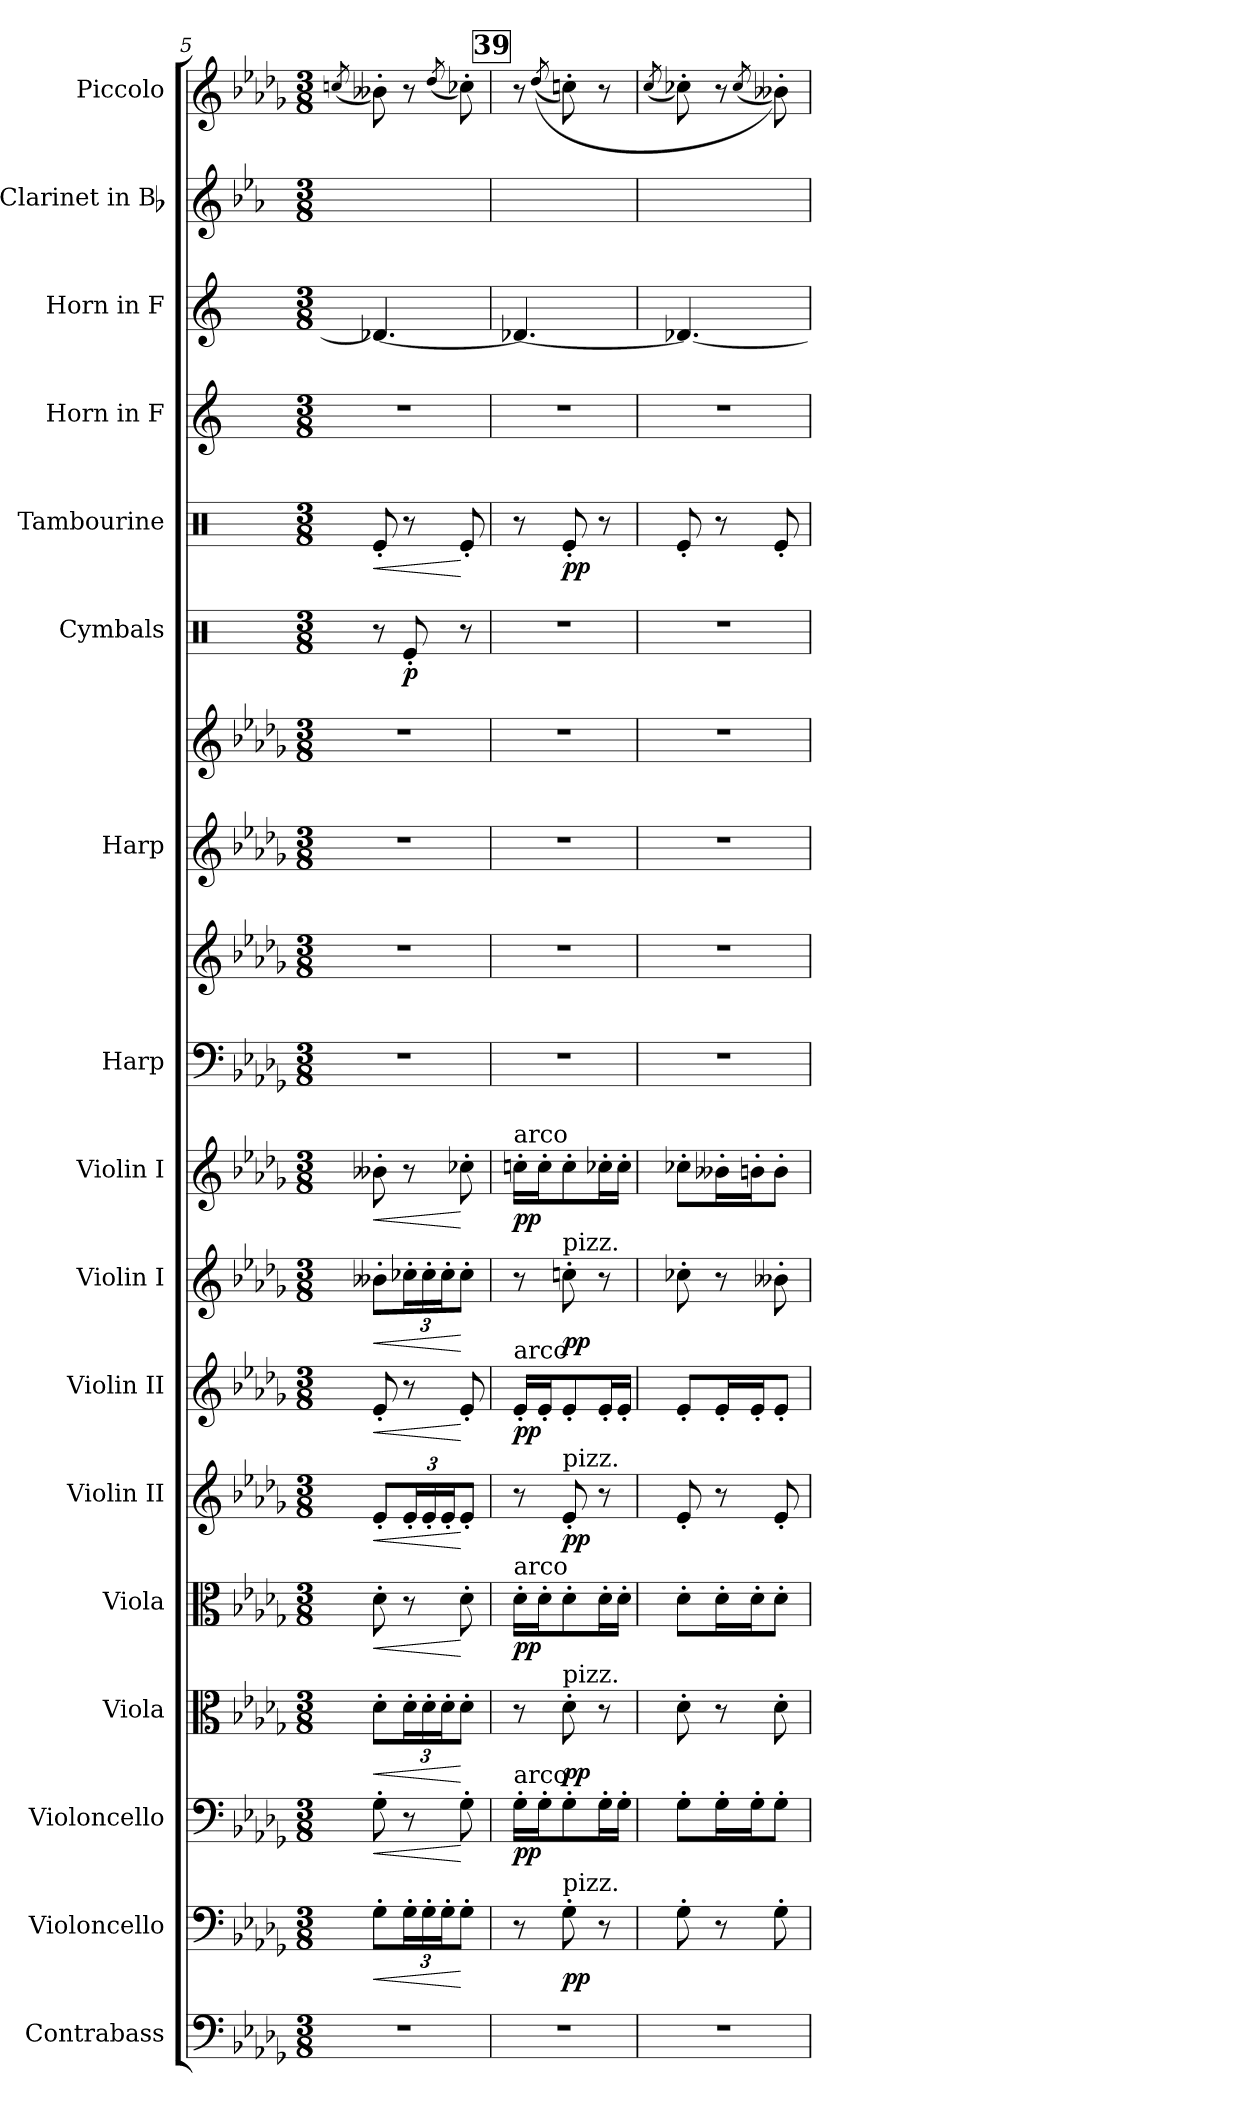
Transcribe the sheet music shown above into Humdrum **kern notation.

**kern	**kern	**dynam	**kern	**dynam	**kern	**dynam	**kern	**dynam	**kern	**dynam	**kern	**dynam	**kern	**dynam	**kern	**dynam	**kern	**kern	**kern	**kern	**kern	**dynam	**kern	**dynam	**kern	**kern	**kern	**kern
*part17	*part16	*part16	*part15	*part15	*part14	*part14	*part13	*part13	*part12	*part12	*part11	*part11	*part10	*part10	*part9	*part9	*part8	*part8	*part7	*part7	*part6	*part6	*part5	*part5	*part4	*part3	*part2	*part1
*staff19	*staff18	*staff18	*staff17	*staff17	*staff16	*staff16	*staff15	*staff15	*staff14	*staff14	*staff13	*staff13	*staff12	*staff12	*staff11	*staff11	*staff10	*staff9	*staff8	*staff7	*staff6	*staff6	*staff5	*staff5	*staff4	*staff3	*staff2	*staff1
*I"Contrabass	*I"Violoncello	*	*I"Violoncello	*	*I"Viola	*	*I"Viola	*	*I"Violin II	*	*I"Violin II	*	*I"Violin I	*	*I"Violin I	*	*I"Harp	*	*I"Harp	*	*I"Cymbals	*	*I"Tambourine	*	*I"Horn in F	*I"Horn in F	*I"Clarinet in Bb	*I"Piccolo
*I'Cb.	*I'Vc.	*	*I'Vc.	*	*I'Vla.	*	*I'Vla.	*	*I'Vln. II	*	*I'Vln. II	*	*I'Vln. I	*	*I'Vln. I	*	*I'Hp	*	*I'Hp	*	*I'Cym.	*	*I'Tamb.	*	*I'Hn.	*I'Hn.	*I'Cl.	*I'Picc.
*clefF4	*clefF4	*	*clefF4	*	*clefC3	*	*clefC3	*	*clefG2	*	*clefG2	*	*clefG2	*	*clefG2	*	*clefF4	*clefG2	*clefG2	*clefG2	*clefX	*	*clefX	*	*clefG2	*clefG2	*clefG2	*clefG2
*ITrd7c12	*	*	*	*	*	*	*	*	*	*	*	*	*	*	*	*	*	*	*	*	*	*	*	*	*ITrd4c7	*ITrd4c7	*ITrd1c2	*ITrd-7c-12
*k[b-e-a-d-g-]	*k[b-e-a-d-g-]	*	*k[b-e-a-d-g-]	*	*k[b-e-a-d-g-]	*	*k[b-e-a-d-g-]	*	*k[b-e-a-d-g-]	*	*k[b-e-a-d-g-]	*	*k[b-e-a-d-g-]	*	*k[b-e-a-d-g-]	*	*k[b-e-a-d-g-]	*k[b-e-a-d-g-]	*k[b-e-a-d-g-]	*k[b-e-a-d-g-]	*k[]	*	*k[]	*	*k[b-]	*k[b-]	*k[b-e-a-d-g-]	*k[b-e-a-d-g-]
*D-:	*D-:	*	*D-:	*	*D-:	*	*D-:	*	*D-:	*	*D-:	*	*D-:	*	*D-:	*	*D-:	*D-:	*D-:	*D-:	*C:	*	*C:	*	*F:	*F:	*D-:	*D-:
*M3/8	*M3/8	*	*M3/8	*	*M3/8	*	*M3/8	*	*M3/8	*	*M3/8	*	*M3/8	*	*M3/8	*	*M3/8	*M3/8	*M3/8	*M3/8	*M3/8	*	*M3/8	*	*M3/8	*M3/8	*M3/8	*M3/8
=5	=5	=5	=5	=5	=5	=5	=5	=5	=5	=5	=5	=5	=5	=5	=5	=5	=5	=5	=5	=5	=5	=5	=5	=5	=5	=5	=5	=5
.	.	.	.	.	.	.	.	.	.	.	.	.	.	.	.	.	.	.	.	.	.	.	.	.	.	.	.	(8qcccn/
!	!	!LO:HP:b	!	!LO:HP:b	!	!LO:HP:b	!	!LO:HP:b	!	!LO:HP:b	!	!LO:HP:b	!	!LO:HP:b	!	!LO:HP:b	!	!	!	!	!	!	!	!LO:HP:b	!	!	!	!
8%3r	8G-'L	<	8G-'	<	8d-'L	<	8d-'	<	8e-'L	<	8e-'	<	8b--X'L	<	8b--X'	<	8%3r	8%3r	8%3r	8%3r	8r	.	8Re'/	<	8%3r	4.G-X_	8ryy	8bb--X')
.	24G-'L	.	8r	.	24d-'L	.	8r	.	24e-'L	.	8r	.	24cc-X'L	.	8r	.	.	.	.	.	8Re'/	p	8r	.	.	.	8ryy	8r
.	24G-'	.	.	.	24d-'	.	.	.	24e-'	.	.	.	24cc-'	.	.	.	.	.	.	.	.	.	.	.	.	.	.	.
.	24G-'J	.	.	.	24d-'J	.	.	.	24e-'J	.	.	.	24cc-'J	.	.	.	.	.	.	.	.	.	.	.	.	.	.	.
.	.	.	.	.	.	.	.	.	.	.	.	.	.	.	.	.	.	.	.	.	.	.	.	.	.	.	.	(8qddd-/
.	8G-'J	[	8G-'	[	8d-'J	[	8d-'	[	8e-'J	[	8e-'	[	8cc-'J	[	8cc-X'	[	.	.	.	.	8r	.	8Re'/	[	.	.	8ryy	8ccc-X')
!!LO:REH:place=s1:t=39
=6	=6	=6	=6	=6	=6	=6	=6	=6	=6	=6	=6	=6	=6	=6	=6	=6	=6	=6	=6	=6	=6	=6	=6	=6	=6	=6	=6	=6
!	!	!	!	!	!	!	!	!	!	!	!	!	!	!	!LO:TX:a:t=arco	!	!	!	!	!	!	!	!	!	!	!	!	!
!	!	!	!	!	!	!	!	!	!	!	!LO:TX:a:t=arco	!	!	!	!	!	!	!	!	!	!	!	!	!	!	!	!	!
!	!	!	!	!	!	!	!LO:TX:a:t=arco	!	!	!	!	!	!	!	!	!	!	!	!	!	!	!	!	!	!	!	!	!
!	!	!	!LO:TX:a:t=arco	!	!	!	!	!	!	!	!	!	!	!	!	!	!	!	!	!	!	!	!	!	!	!	!	!
8%3r	8r	.	16G-'LL	pp	8r	.	16d-'LL	pp	8r	.	16e-'LL	pp	8r	.	16ccn'LL	pp	8%3r	8%3r	8%3r	8%3r	8%3r	.	8r	.	8%3r	4.G-X_	8ryy	8r
.	.	.	16G-'J	.	.	.	16d-'J	.	.	.	16e-'J	.	.	.	16cc'J	.	.	.	.	.	.	.	.	.	.	.	.	.
.	.	.	.	.	.	.	.	.	.	.	.	.	.	.	.	.	.	.	.	.	.	.	.	.	.	.	.	((>8qddd-/
!	!	!	!	!	!	!	!	!	!	!	!	!	!LO:TX:a:t=pizz.	!	!	!	!	!	!	!	!	!	!	!	!	!	!	!
!	!	!	!	!	!	!	!	!	!LO:TX:a:t=pizz.	!	!	!	!	!	!	!	!	!	!	!	!	!	!	!	!	!	!	!
!	!	!	!	!	!LO:TX:a:t=pizz.	!	!	!	!	!	!	!	!	!	!	!	!	!	!	!	!	!	!	!	!	!	!	!
!	!LO:TX:a:t=pizz.	!	!	!	!	!	!	!	!	!	!	!	!	!	!	!	!	!	!	!	!	!	!	!	!	!	!	!
.	8G-'	pp	8G-'	.	8d-'	pp	8d-'	.	8e-'	pp	8e-'	.	8ccn'	pp	8cc'	.	.	.	.	.	.	.	8Re'/	pp	.	.	16ryy	8cccn')
.	.	.	.	.	.	.	.	.	.	.	.	.	.	.	.	.	.	.	.	.	.	.	.	.	.	.	16ryy	.
.	8r	.	16G-'L	.	8r	.	16d-'L	.	8r	.	16e-'L	.	8r	.	16cc-X'L	.	.	.	.	.	.	.	8r	.	.	.	16ryy	8r
.	.	.	16G-'JJ	.	.	.	16d-'JJ	.	.	.	16e-'JJ	.	.	.	16cc-'JJ	.	.	.	.	.	.	.	.	.	.	.	16ryy	.
=7	=7	=7	=7	=7	=7	=7	=7	=7	=7	=7	=7	=7	=7	=7	=7	=7	=7	=7	=7	=7	=7	=7	=7	=7	=7	=7	=7	=7
.	.	.	.	.	.	.	.	.	.	.	.	.	.	.	.	.	.	.	.	.	.	.	.	.	.	.	.	(8qccc/
8%3r	8G-'	.	8G-'L	.	8d-'	.	8d-'L	.	8e-'	.	8e-'L	.	8cc-X'	.	8cc-X'L	.	8%3r	8%3r	8%3r	8%3r	8%3r	.	8Re'/	.	8%3r	4.G-X_	16ryy	8ccc-X')
.	.	.	.	.	.	.	.	.	.	.	.	.	.	.	.	.	.	.	.	.	.	.	.	.	.	.	16ryy	.
.	8r	.	16G-'L	.	8r	.	16d-'L	.	8r	.	16e-'L	.	8r	.	16b--X'L	.	.	.	.	.	.	.	8r	.	.	.	16ryy	8r
.	.	.	16G-'J	.	.	.	16d-'J	.	.	.	16e-'J	.	.	.	16bn'J	.	.	.	.	.	.	.	.	.	.	.	16ryy	.
.	.	.	.	.	.	.	.	.	.	.	.	.	.	.	.	.	.	.	.	.	.	.	.	.	.	.	.	(8qccc-/
.	8G-'	.	8G-'J	.	8d-'	.	8d-'J	.	8e-'	.	8e-'J	.	8b--X'	.	8b'J	.	.	.	.	.	.	.	8Re'/	.	.	.	16ryy	8bb--X'))
.	.	.	.	.	.	.	.	.	.	.	.	.	.	.	.	.	.	.	.	.	.	.	.	.	.	.	16ryy	.
=	=	=	=	=	=	=	=	=	=	=	=	=	=	=	=	=	=	=	=	=	=	=	=	=	=	=	=	=
*-	*-	*-	*-	*-	*-	*-	*-	*-	*-	*-	*-	*-	*-	*-	*-	*-	*-	*-	*-	*-	*-	*-	*-	*-	*-	*-	*-	*-
